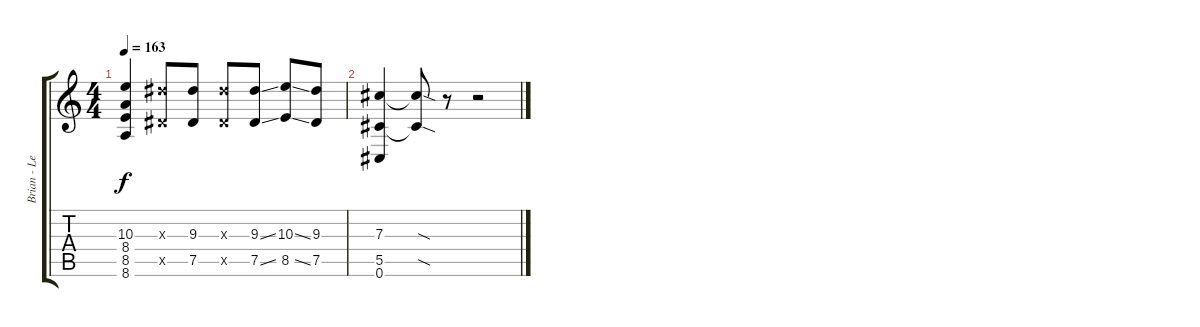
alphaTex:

\track ("Brian - Lead Guitar Overdub" "Brian - Le") {instrument overdrivenguitar}
\staff {score tabs}
\tuning (Eb4 Bb3 Gb3 Db3 Ab2 Db2) {hide}
\ts (4 4)
\tempo 163
\clef g2
\ks c
(10.3 8.4 8.5 8.6).4{dy f} (9.3{x} 7.5{x}).8 (9.3 7.5).8 (9.3{x} 7.5{x}).8 (9.3{ss} 7.5{ss}).8 (10.3{ss} 8.5{ss}).8 (9.3 7.5).8 |
(7.3 5.5 0.6).4 (7.3{sod t} 5.5{sod t}).8 r.8 r.2
